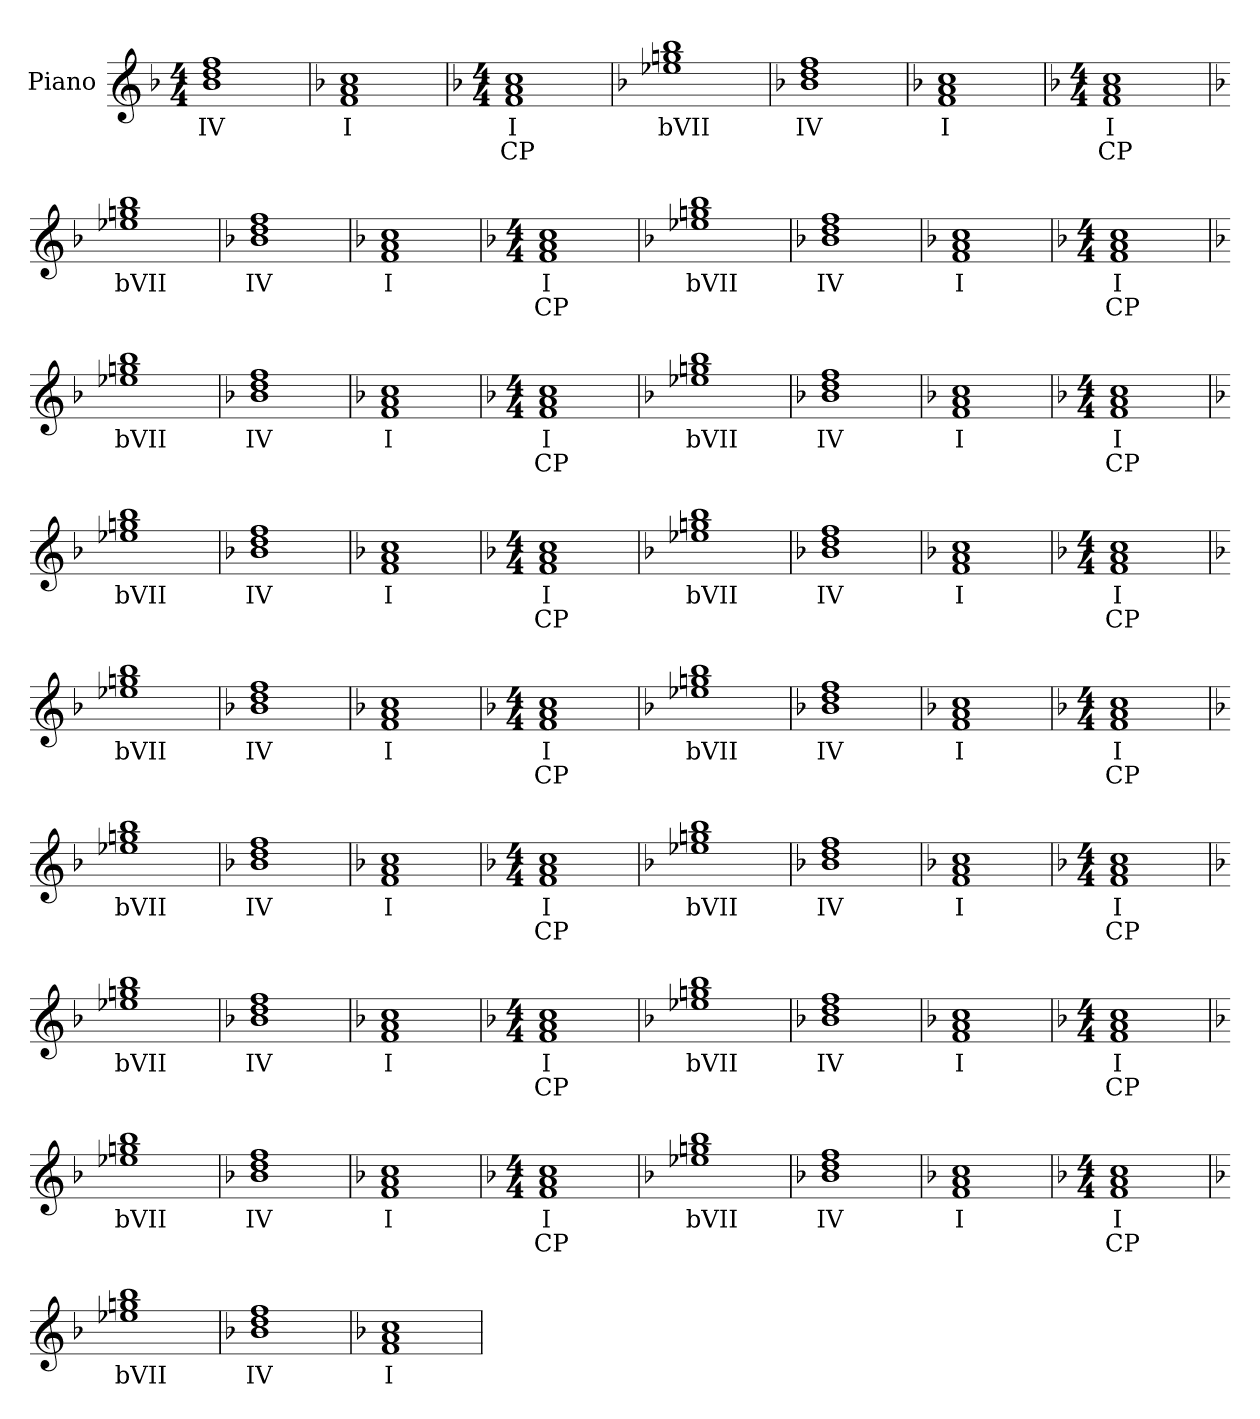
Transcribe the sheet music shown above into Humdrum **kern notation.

**kern	**text	**text
*part1	*part1	*part1
*staff1	*staff1	*staff1
*I"Piano	*	*
*I'Pno	*	*
*k[b-]	*	*
*F:	*	*
*M4/4	*	*
=	=	=
1b- 1dd 1ff	IV	.
=	=	=
*k[b-]	*	*
*F:	*	*
1f 1a 1cc	I	.
=	=	=
*k[b-]	*	*
*F:	*	*
*M4/4	*	*
1f 1a 1cc	I	CP
=	=	=
*k[b-]	*	*
*F:	*	*
1ee-X 1ggn 1bb-	bVII	.
=	=	=
*k[b-]	*	*
*F:	*	*
1b- 1dd 1ff	IV	.
=	=	=
*k[b-]	*	*
*F:	*	*
1f 1a 1cc	I	.
=	=	=
*k[b-]	*	*
*F:	*	*
*M4/4	*	*
1f 1a 1cc	I	CP
=	=	=
*k[b-]	*	*
*F:	*	*
1ee-X 1ggn 1bb-	bVII	.
=	=	=
*k[b-]	*	*
*F:	*	*
1b- 1dd 1ff	IV	.
=	=	=
*k[b-]	*	*
*F:	*	*
1f 1a 1cc	I	.
=	=	=
*k[b-]	*	*
*F:	*	*
*M4/4	*	*
1f 1a 1cc	I	CP
=	=	=
*k[b-]	*	*
*F:	*	*
1ee-X 1ggn 1bb-	bVII	.
=	=	=
*k[b-]	*	*
*F:	*	*
1b- 1dd 1ff	IV	.
=	=	=
*k[b-]	*	*
*F:	*	*
1f 1a 1cc	I	.
=	=	=
*k[b-]	*	*
*F:	*	*
*M4/4	*	*
1f 1a 1cc	I	CP
=	=	=
*k[b-]	*	*
*F:	*	*
1ee-X 1ggn 1bb-	bVII	.
=	=	=
*k[b-]	*	*
*F:	*	*
1b- 1dd 1ff	IV	.
=	=	=
*k[b-]	*	*
*F:	*	*
1f 1a 1cc	I	.
=	=	=
*k[b-]	*	*
*F:	*	*
*M4/4	*	*
1f 1a 1cc	I	CP
=	=	=
*k[b-]	*	*
*F:	*	*
1ee-X 1ggn 1bb-	bVII	.
=	=	=
*k[b-]	*	*
*F:	*	*
1b- 1dd 1ff	IV	.
=	=	=
*k[b-]	*	*
*F:	*	*
1f 1a 1cc	I	.
=	=	=
*k[b-]	*	*
*F:	*	*
*M4/4	*	*
1f 1a 1cc	I	CP
=	=	=
*k[b-]	*	*
*F:	*	*
1ee-X 1ggn 1bb-	bVII	.
=	=	=
*k[b-]	*	*
*F:	*	*
1b- 1dd 1ff	IV	.
=	=	=
*k[b-]	*	*
*F:	*	*
1f 1a 1cc	I	.
=	=	=
*k[b-]	*	*
*F:	*	*
*M4/4	*	*
1f 1a 1cc	I	CP
=	=	=
*k[b-]	*	*
*F:	*	*
1ee-X 1ggn 1bb-	bVII	.
=	=	=
*k[b-]	*	*
*F:	*	*
1b- 1dd 1ff	IV	.
=	=	=
*k[b-]	*	*
*F:	*	*
1f 1a 1cc	I	.
=	=	=
*k[b-]	*	*
*F:	*	*
*M4/4	*	*
1f 1a 1cc	I	CP
=	=	=
*k[b-]	*	*
*F:	*	*
1ee-X 1ggn 1bb-	bVII	.
=	=	=
*k[b-]	*	*
*F:	*	*
1b- 1dd 1ff	IV	.
=	=	=
*k[b-]	*	*
*F:	*	*
1f 1a 1cc	I	.
=	=	=
*k[b-]	*	*
*F:	*	*
*M4/4	*	*
1f 1a 1cc	I	CP
=	=	=
*k[b-]	*	*
*F:	*	*
1ee-X 1ggn 1bb-	bVII	.
=	=	=
*k[b-]	*	*
*F:	*	*
1b- 1dd 1ff	IV	.
=	=	=
*k[b-]	*	*
*F:	*	*
1f 1a 1cc	I	.
=	=	=
*k[b-]	*	*
*F:	*	*
*M4/4	*	*
1f 1a 1cc	I	CP
=	=	=
*k[b-]	*	*
*F:	*	*
1ee-X 1ggn 1bb-	bVII	.
=	=	=
*k[b-]	*	*
*F:	*	*
1b- 1dd 1ff	IV	.
=	=	=
*k[b-]	*	*
*F:	*	*
1f 1a 1cc	I	.
=	=	=
*k[b-]	*	*
*F:	*	*
*M4/4	*	*
1f 1a 1cc	I	CP
=	=	=
*k[b-]	*	*
*F:	*	*
1ee-X 1ggn 1bb-	bVII	.
=	=	=
*k[b-]	*	*
*F:	*	*
1b- 1dd 1ff	IV	.
=	=	=
*k[b-]	*	*
*F:	*	*
1f 1a 1cc	I	.
=	=	=
*k[b-]	*	*
*F:	*	*
*M4/4	*	*
1f 1a 1cc	I	CP
=	=	=
*k[b-]	*	*
*F:	*	*
1ee-X 1ggn 1bb-	bVII	.
=	=	=
*k[b-]	*	*
*F:	*	*
1b- 1dd 1ff	IV	.
=	=	=
*k[b-]	*	*
*F:	*	*
1f 1a 1cc	I	.
=	=	=
*k[b-]	*	*
*F:	*	*
*M4/4	*	*
1f 1a 1cc	I	CP
=	=	=
*k[b-]	*	*
*F:	*	*
1ee-X 1ggn 1bb-	bVII	.
=	=	=
*k[b-]	*	*
*F:	*	*
1b- 1dd 1ff	IV	.
=	=	=
*k[b-]	*	*
*F:	*	*
1f 1a 1cc	I	.
=	=	=
*k[b-]	*	*
*F:	*	*
*M4/4	*	*
1f 1a 1cc	I	CP
=	=	=
*k[b-]	*	*
*F:	*	*
1ee-X 1ggn 1bb-	bVII	.
=	=	=
*k[b-]	*	*
*F:	*	*
1b- 1dd 1ff	IV	.
=	=	=
*k[b-]	*	*
*F:	*	*
1f 1a 1cc	I	.
=	=	=
*k[b-]	*	*
*F:	*	*
*M4/4	*	*
1f 1a 1cc	I	CP
=	=	=
*k[b-]	*	*
*F:	*	*
1ee-X 1ggn 1bb-	bVII	.
=	=	=
*k[b-]	*	*
*F:	*	*
1b- 1dd 1ff	IV	.
=	=	=
*k[b-]	*	*
*F:	*	*
1f 1a 1cc	I	.
=	=	=
*k[b-]	*	*
*F:	*	*
*M4/4	*	*
1f 1a 1cc	I	CP
=	=	=
*k[b-]	*	*
*F:	*	*
1ee-X 1ggn 1bb-	bVII	.
=	=	=
*k[b-]	*	*
*F:	*	*
1b- 1dd 1ff	IV	.
=	=	=
*k[b-]	*	*
*F:	*	*
1f 1a 1cc	I	.
=	=	=
*-	*-	*-
